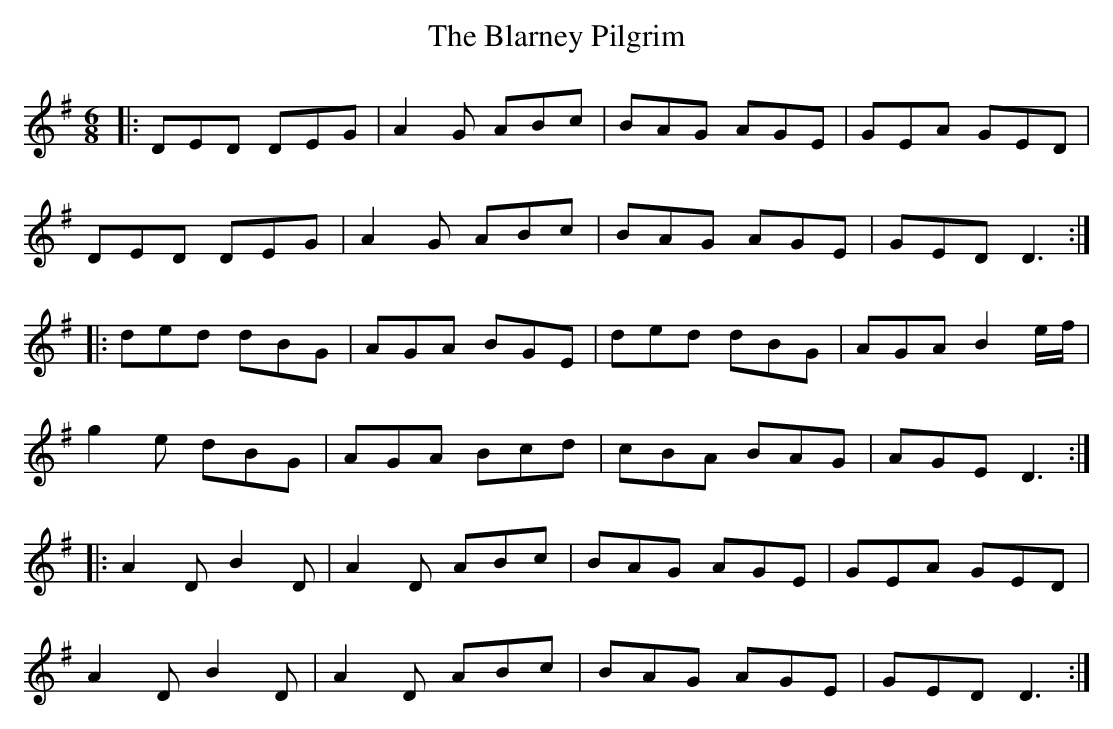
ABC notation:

X:1
T: The Blarney Pilgrim
M: 6/8
L: 1/8
K: Dmix
|:DED DEG|A2G ABc|BAG AGE|GEA GED|
DED DEG|A2G ABc|BAG AGE|GED D3:|
|:ded dBG|AGA BGE|ded dBG|AGA B2e/f/|
g2e dBG|AGA Bcd|cBA BAG|AGE D3:|
|:A2D B2D|A2D ABc|BAG AGE|GEA GED|
A2D B2D|A2D ABc|BAG AGE|GED D3:|
